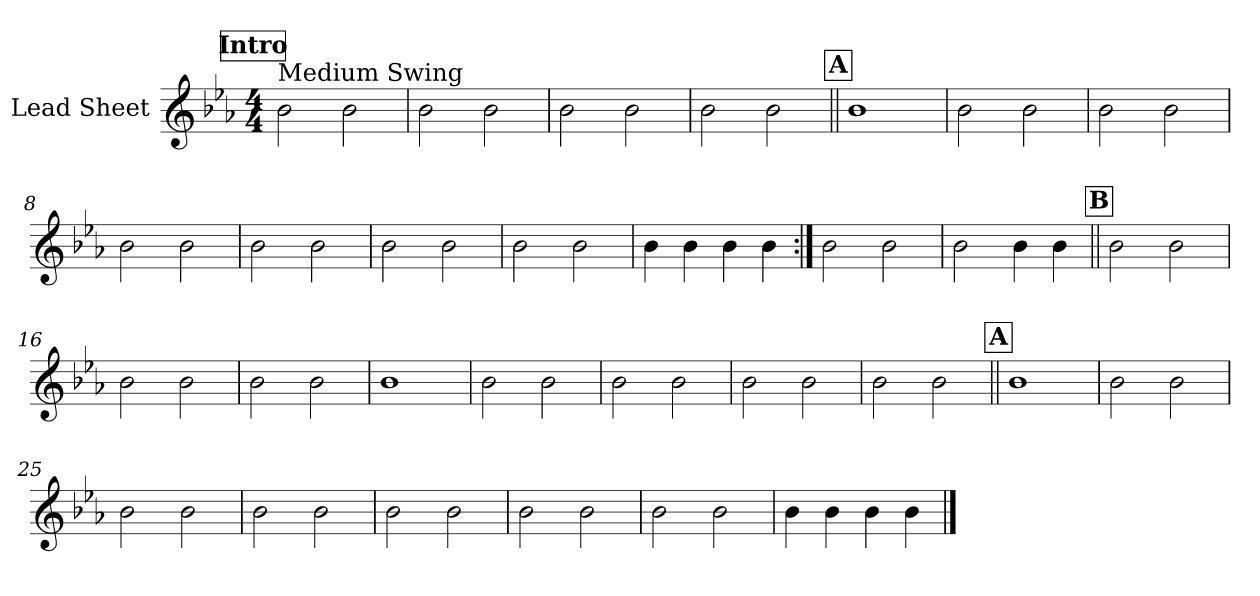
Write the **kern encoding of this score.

**kern
*part1
*staff1
*I"Lead Sheet
*clefG2
*k[b-e-a-]
*E-:
*M4/4
!!LO:REH:place=s1:a:fs=14:t=Intro
=1
!LO:TX:a:t=Medium Swing
2b-\
2b-\
=2
2b-\
2b-\
=3
2b-\
2b-\
=4
2b-\
2b-\
!!LO:LB:g=z
!!LO:REH:place=s1:a:fs=14:t=A
=5||
1b-
=6
2b-\
2b-\
=7
2b-\
2b-\
=8
2b-\
2b-\
!!LO:LB:g=z
=9
2b-\
2b-\
=10
2b-\
2b-\
=11
2b-\
2b-\
=12
4b-\
4b-\
4b-\
4b-\
!!LO:LB:g=z
=13:|!
2b-\
2b-\
=14
2b-\
4b-\
4b-\
!!LO:LB:g=z
!!LO:REH:place=s1:a:fs=14:t=B
=15||
2b-\
2b-\
=16
2b-\
2b-\
=17
2b-\
2b-\
=18
1b-
!!LO:LB:g=z
=19
2b-\
2b-\
=20
2b-\
2b-\
=21
2b-\
2b-\
=22
2b-\
2b-\
!!LO:LB:g=z
!!LO:REH:place=s1:a:fs=14:t=A
=23||
1b-
=24
2b-\
2b-\
=25
2b-\
2b-\
=26
2b-\
2b-\
!!LO:LB:g=z
=27
2b-\
2b-\
=28
2b-\
2b-\
=29
2b-\
2b-\
=30
4b-\
4b-\
4b-\
4b-\
==
*-
